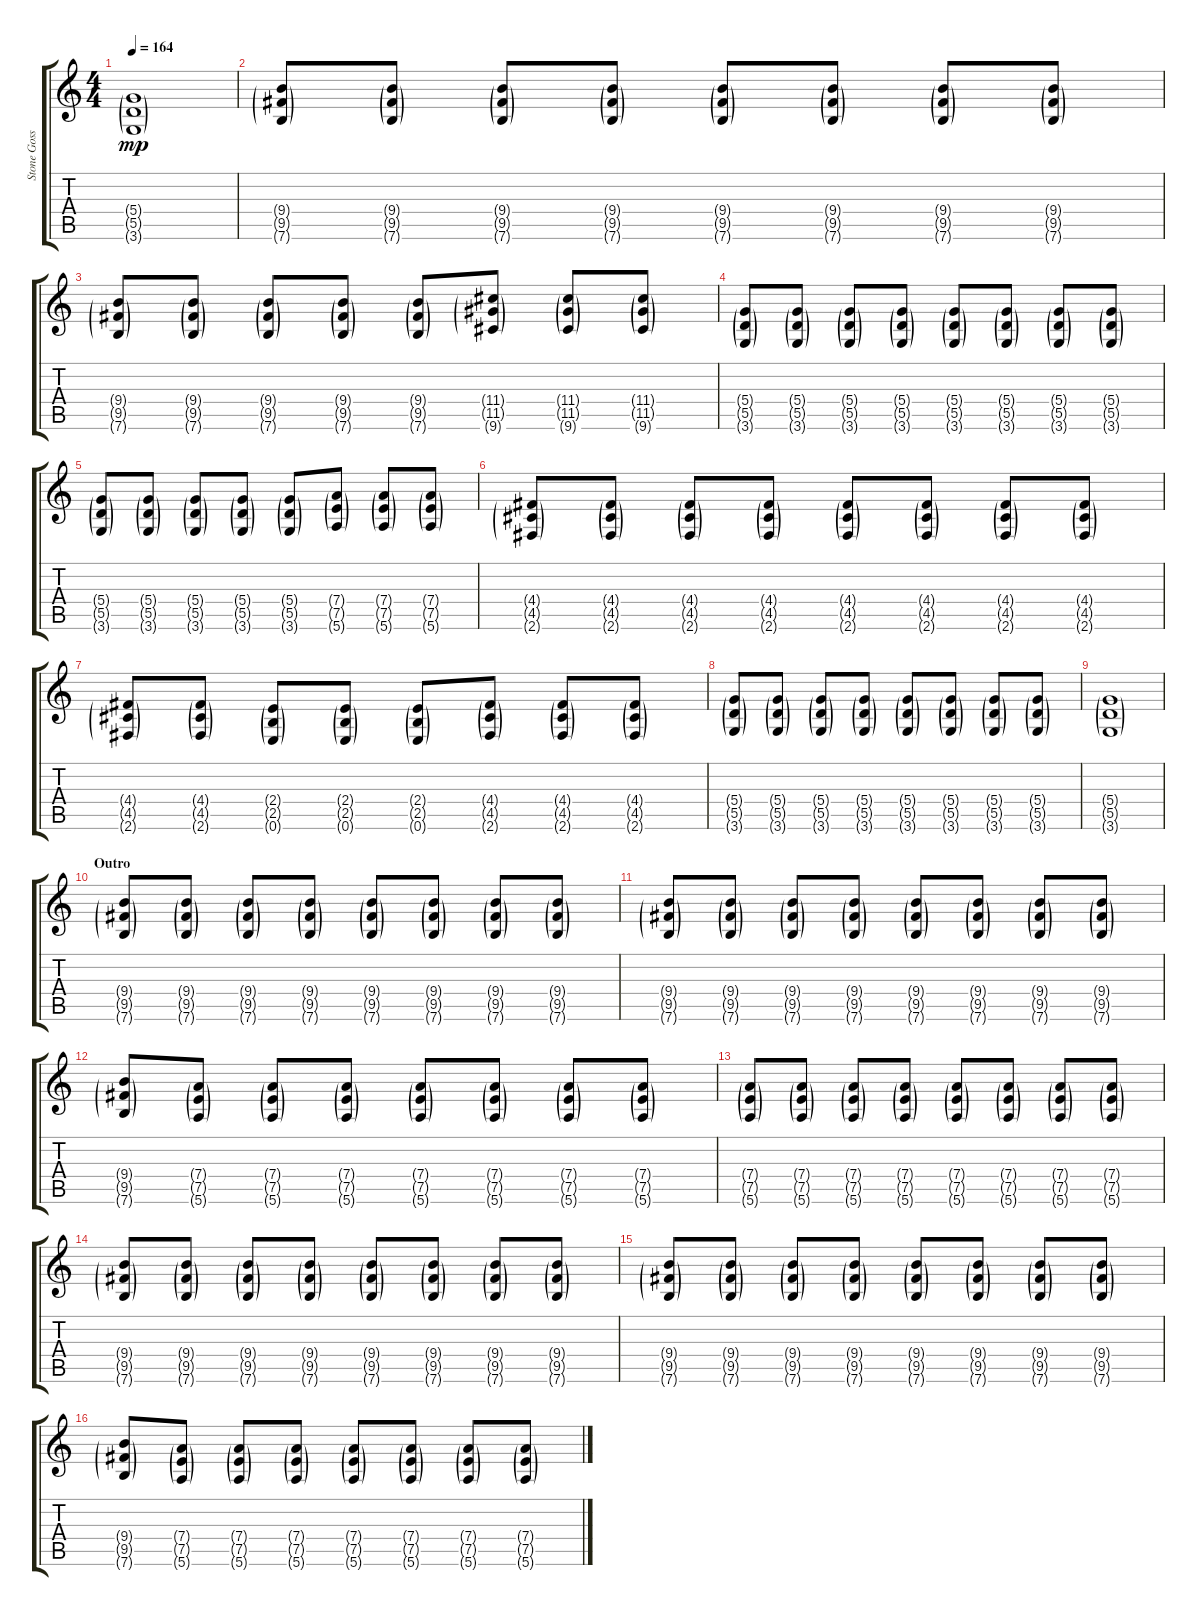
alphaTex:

\track ("Stone Gossard" "Stone Goss") {instrument overdrivenguitar}
\staff {score tabs}
\tuning (E4 B3 G3 D3 A2 E2) {hide}
\ts (4 4)
\tempo 164
\clef g2
\ks c
(5.4{g} 5.5{g} 3.6{g}).1{dy mp} |
(9.4{g} 9.5{g} 7.6{g}).8 (9.4{g} 9.5{g} 7.6{g}).8 (9.4{g} 9.5{g} 7.6{g}).8 (9.4{g} 9.5{g} 7.6{g}).8 (9.4{g} 9.5{g} 7.6{g}).8 (9.4{g} 9.5{g} 7.6{g}).8 (9.4{g} 9.5{g} 7.6{g}).8 (9.4{g} 9.5{g} 7.6{g}).8 |
(9.4{g} 9.5{g} 7.6{g}).8 (9.4{g} 9.5{g} 7.6{g}).8 (9.4{g} 9.5{g} 7.6{g}).8 (9.4{g} 9.5{g} 7.6{g}).8 (9.4{g} 9.5{g} 7.6{g}).8 (11.4{g} 11.5{g} 9.6{g}).8 (11.4{g} 11.5{g} 9.6{g}).8 (11.4{g} 11.5{g} 9.6{g}).8 |
(5.4{g} 5.5{g} 3.6{g}).8 (5.4{g} 5.5{g} 3.6{g}).8 (5.4{g} 5.5{g} 3.6{g}).8 (5.4{g} 5.5{g} 3.6{g}).8 (5.4{g} 5.5{g} 3.6{g}).8 (5.4{g} 5.5{g} 3.6{g}).8 (5.4{g} 5.5{g} 3.6{g}).8 (5.4{g} 5.5{g} 3.6{g}).8 |
(5.4{g} 5.5{g} 3.6{g}).8 (5.4{g} 5.5{g} 3.6{g}).8 (5.4{g} 5.5{g} 3.6{g}).8 (5.4{g} 5.5{g} 3.6{g}).8 (5.4{g} 5.5{g} 3.6{g}).8 (7.4{g} 7.5{g} 5.6{g}).8 (7.4{g} 7.5{g} 5.6{g}).8 (7.4{g} 7.5{g} 5.6{g}).8 |
(4.4{g} 4.5{g} 2.6{g}).8 (4.4{g} 4.5{g} 2.6{g}).8 (4.4{g} 4.5{g} 2.6{g}).8 (4.4{g} 4.5{g} 2.6{g}).8 (4.4{g} 4.5{g} 2.6{g}).8 (4.4{g} 4.5{g} 2.6{g}).8 (4.4{g} 4.5{g} 2.6{g}).8 (4.4{g} 4.5{g} 2.6{g}).8 |
(4.4{g} 4.5{g} 2.6{g}).8 (4.4{g} 4.5{g} 2.6{g}).8 (2.4{g} 2.5{g} 0.6{g}).8 (2.4{g} 2.5{g} 0.6{g}).8 (2.4{g} 2.5{g} 0.6{g}).8 (4.4{g} 4.5{g} 2.6{g}).8 (4.4{g} 4.5{g} 2.6{g}).8 (4.4{g} 4.5{g} 2.6{g}).8 |
(5.4{g} 5.5{g} 3.6{g}).8 (5.4{g} 5.5{g} 3.6{g}).8 (5.4{g} 5.5{g} 3.6{g}).8 (5.4{g} 5.5{g} 3.6{g}).8 (5.4{g} 5.5{g} 3.6{g}).8 (5.4{g} 5.5{g} 3.6{g}).8 (5.4{g} 5.5{g} 3.6{g}).8 (5.4{g} 5.5{g} 3.6{g}).8 |
(5.4{g} 5.5{g} 3.6{g}).1 |
\section ("" "Outro")
(9.4{g} 9.5{g} 7.6{g}).8 (9.4{g} 9.5{g} 7.6{g}).8 (9.4{g} 9.5{g} 7.6{g}).8 (9.4{g} 9.5{g} 7.6{g}).8 (9.4{g} 9.5{g} 7.6{g}).8 (9.4{g} 9.5{g} 7.6{g}).8 (9.4{g} 9.5{g} 7.6{g}).8 (9.4{g} 9.5{g} 7.6{g}).8 |
(9.4{g} 9.5{g} 7.6{g}).8 (9.4{g} 9.5{g} 7.6{g}).8 (9.4{g} 9.5{g} 7.6{g}).8 (9.4{g} 9.5{g} 7.6{g}).8 (9.4{g} 9.5{g} 7.6{g}).8 (9.4{g} 9.5{g} 7.6{g}).8 (9.4{g} 9.5{g} 7.6{g}).8 (9.4{g} 9.5{g} 7.6{g}).8 |
(9.4{g} 9.5{g} 7.6{g}).8 (7.4{g} 7.5{g} 5.6{g}).8 (7.4{g} 7.5{g} 5.6{g}).8 (7.4{g} 7.5{g} 5.6{g}).8 (7.4{g} 7.5{g} 5.6{g}).8 (7.4{g} 7.5{g} 5.6{g}).8 (7.4{g} 7.5{g} 5.6{g}).8 (7.4{g} 7.5{g} 5.6{g}).8 |
(7.4{g} 7.5{g} 5.6{g}).8 (7.4{g} 7.5{g} 5.6{g}).8 (7.4{g} 7.5{g} 5.6{g}).8 (7.4{g} 7.5{g} 5.6{g}).8 (7.4{g} 7.5{g} 5.6{g}).8 (7.4{g} 7.5{g} 5.6{g}).8 (7.4{g} 7.5{g} 5.6{g}).8 (7.4{g} 7.5{g} 5.6{g}).8 |
(9.4{g} 9.5{g} 7.6{g}).8 (9.4{g} 9.5{g} 7.6{g}).8 (9.4{g} 9.5{g} 7.6{g}).8 (9.4{g} 9.5{g} 7.6{g}).8 (9.4{g} 9.5{g} 7.6{g}).8 (9.4{g} 9.5{g} 7.6{g}).8 (9.4{g} 9.5{g} 7.6{g}).8 (9.4{g} 9.5{g} 7.6{g}).8 |
(9.4{g} 9.5{g} 7.6{g}).8 (9.4{g} 9.5{g} 7.6{g}).8 (9.4{g} 9.5{g} 7.6{g}).8 (9.4{g} 9.5{g} 7.6{g}).8 (9.4{g} 9.5{g} 7.6{g}).8 (9.4{g} 9.5{g} 7.6{g}).8 (9.4{g} 9.5{g} 7.6{g}).8 (9.4{g} 9.5{g} 7.6{g}).8 |
(9.4{g} 9.5{g} 7.6{g}).8 (7.4{g} 7.5{g} 5.6{g}).8 (7.4{g} 7.5{g} 5.6{g}).8 (7.4{g} 7.5{g} 5.6{g}).8 (7.4{g} 7.5{g} 5.6{g}).8 (7.4{g} 7.5{g} 5.6{g}).8 (7.4{g} 7.5{g} 5.6{g}).8 (7.4{g} 7.5{g} 5.6{g}).8
